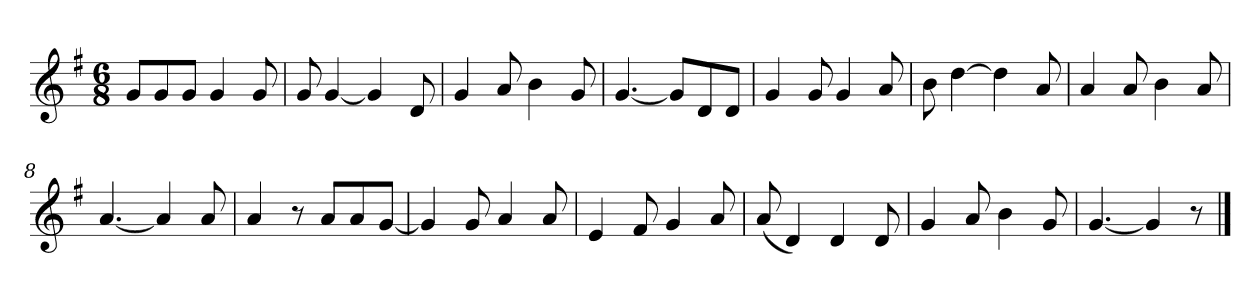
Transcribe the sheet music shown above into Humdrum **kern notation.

**kern
*part1
*staff1
*k[f#]
*M6/8
*MM120
=1
8gL
8g
8gJ
4g
8g
=2
8g
[4g
4g]
8d
=3
4g
8a
4b
8g
=4
[4.g
8gL]
8d
8dJ
=5
4g
8g
4g
8a
=6
8b
[4dd
4dd]
8a
=7
4a
8a
4b
8a
=8
[4.a
4a]
8a
=9
4a
8r
8aL
8a
[8gJ
=10
4g]
8g
4a
8a
=11
4e
8f#
4g
8a
=12
(8a
4d)
4d
8d
=13
4g
8a
4b
8g
=14
[4.g
4g]
8r
==
*-
